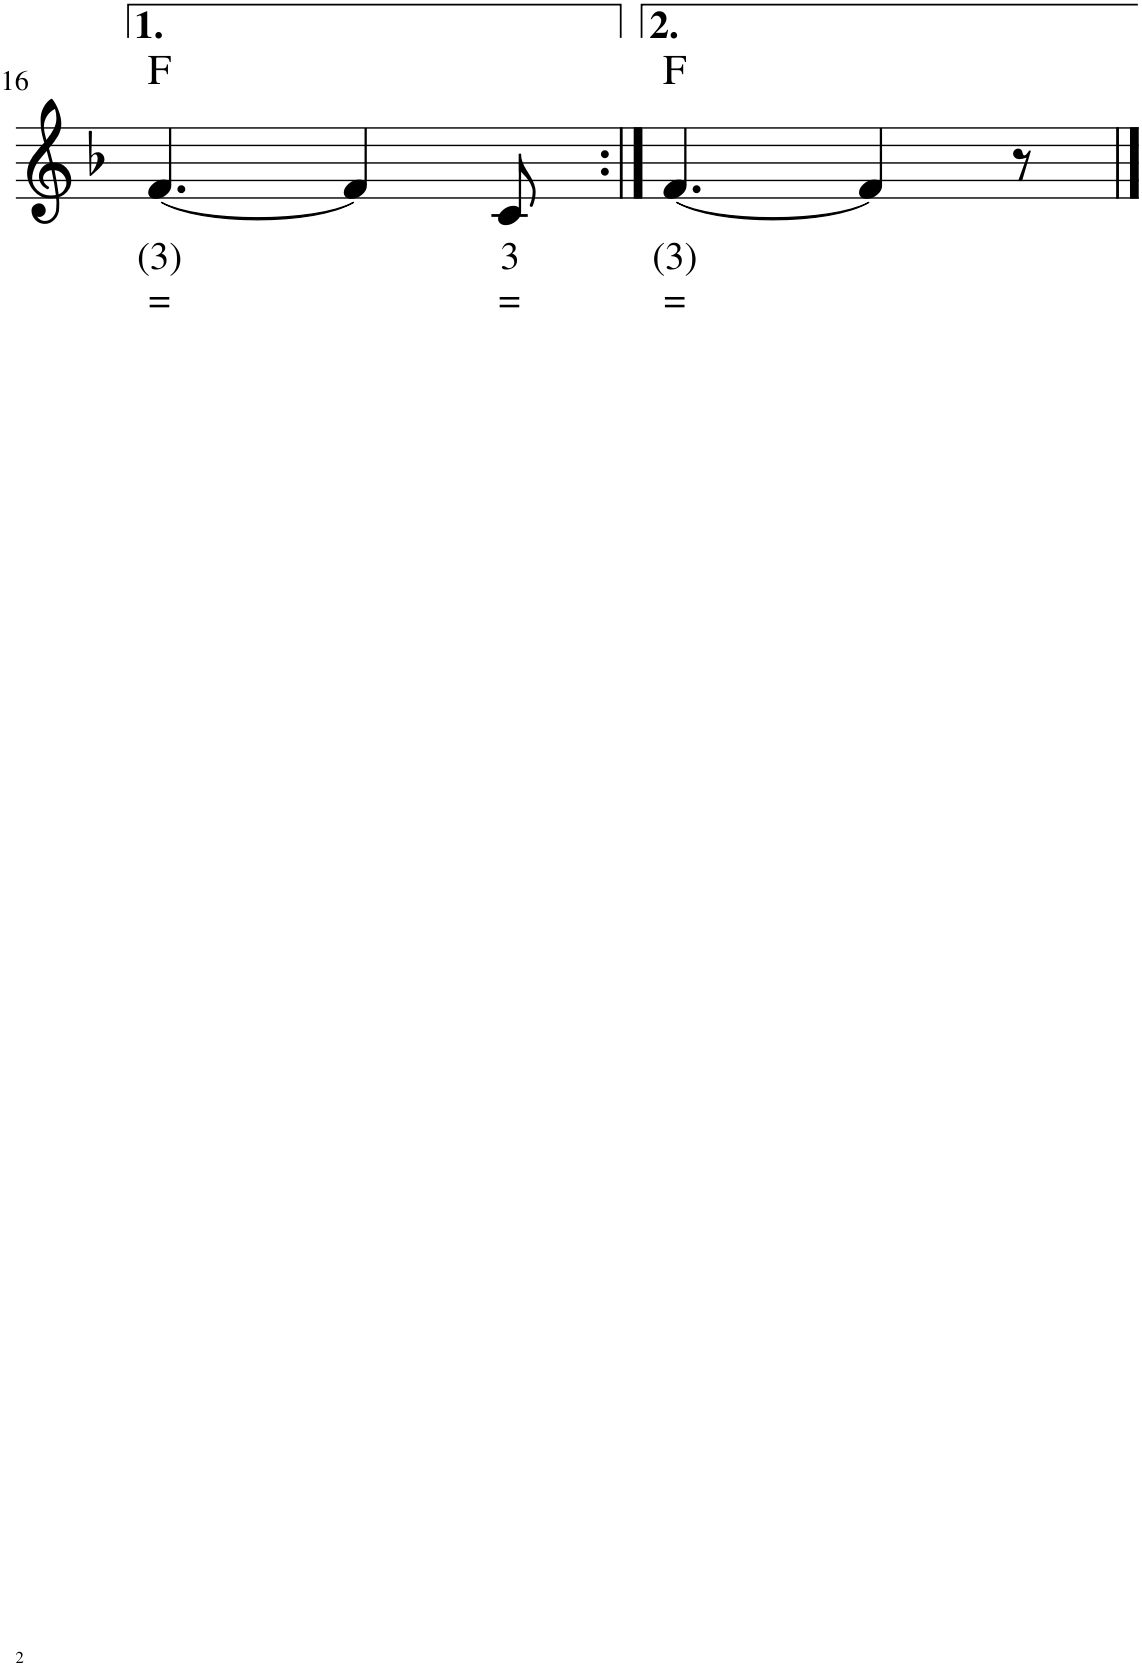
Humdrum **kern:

**kern	**text	**text	**harte
*part1	*part1	*part1	*part1
*staff1	*staff1	*staff1	*
*I"Stem	*	*	*
*I'Stem	*	*	*
!!LO:PB:g=z
*clefG2	*	*	*
*k[b-]	*	*	*
*M6/8	*	*	*
=16	=16	=16	=16
!	!LO:LY:b	!LO:LY:b	!
[4.f/	(3)	=	F:maj
4f/]	.	.	.
!	!LO:LY:b	!LO:LY:b	!
8c/	3	=	.
=17:|!	=17:|!	=17:|!	=17:|!
!	!LO:LY:b	!LO:LY:b	!
[4.f/	(3)	=	F:maj
4f/]	.	.	.
8r	.	.	.
==	==	==	==
*-	*-	*-	*-
